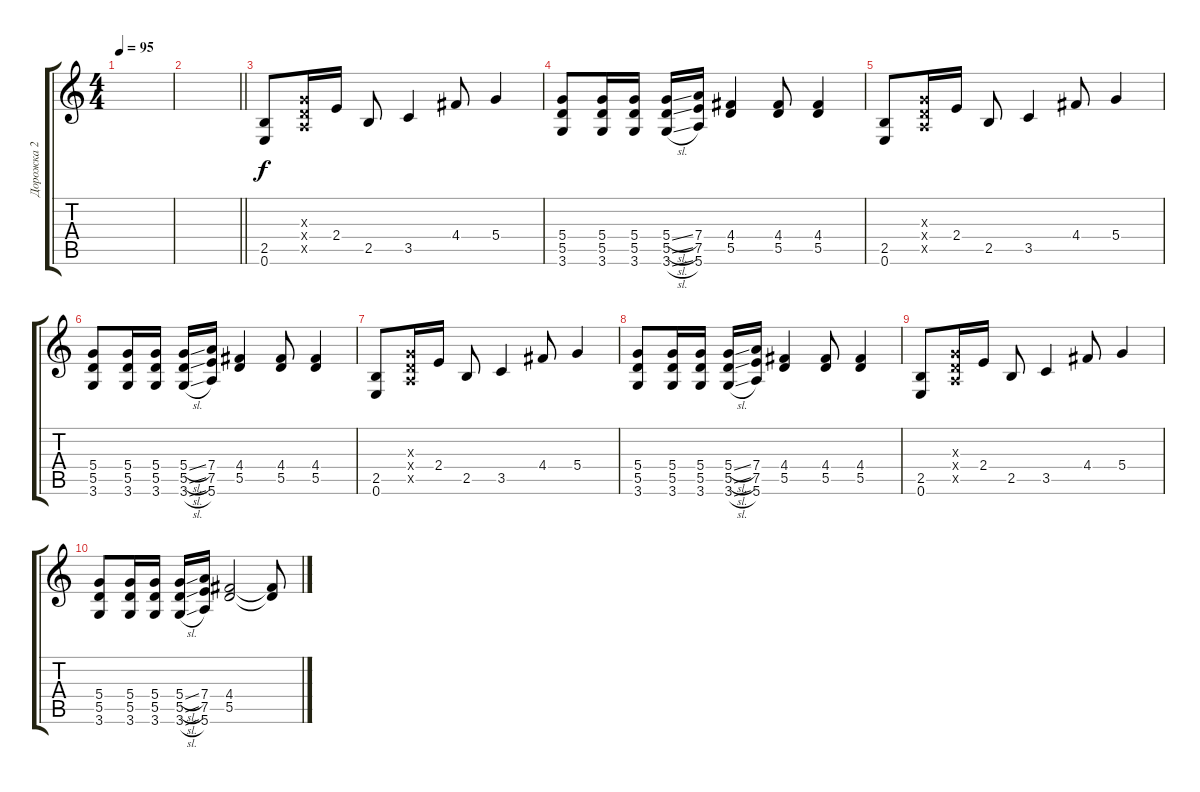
\track ("Дорожка 2" "Дорожка 2") {instrument distortionguitar}
\staff {score tabs}
\tuning (E4 B3 G3 D3 A2 E2) {hide}
\ts (4 4)
\tempo 95
\clef g2
\ks c
|
\barLineRight lightlight
|
\section ("" "")
(2.5 0.6).8 (0.3{x} 0.4{x} 0.5{x}).16 2.4.16 2.5.8 3.5.4 4.4.8 5.4.4 |
(5.4 5.5 3.6).8 (5.4 5.5 3.6).16 (5.4 5.5 3.6).16 (5.4{sl} 5.5{sl} 3.6{sl}).16 (7.4 7.5 5.6).16 (4.4 5.5).4 (4.4 5.5).8 (4.4 5.5).4 |
(2.5 0.6).8 (0.3{x} 0.4{x} 0.5{x}).16 2.4.16 2.5.8 3.5.4 4.4.8 5.4.4 |
(5.4 5.5 3.6).8 (5.4 5.5 3.6).16 (5.4 5.5 3.6).16 (5.4{sl} 5.5{sl} 3.6{sl}).16 (7.4 7.5 5.6).16 (4.4 5.5).4 (4.4 5.5).8 (4.4 5.5).4 |
(2.5 0.6).8 (0.3{x} 0.4{x} 0.5{x}).16 2.4.16 2.5.8 3.5.4 4.4.8 5.4.4 |
(5.4 5.5 3.6).8 (5.4 5.5 3.6).16 (5.4 5.5 3.6).16 (5.4{sl} 5.5{sl} 3.6{sl}).16 (7.4 7.5 5.6).16 (4.4 5.5).4 (4.4 5.5).8 (4.4 5.5).4 |
(2.5 0.6).8 (0.3{x} 0.4{x} 0.5{x}).16 2.4.16 2.5.8 3.5.4 4.4.8 5.4.4 |
(5.4 5.5 3.6).8 (5.4 5.5 3.6).16 (5.4 5.5 3.6).16 (5.4{sl} 5.5{sl} 3.6{sl}).16 (7.4 7.5 5.6).16 (4.4 5.5).2 (4.4{t} 5.5{t}).8
